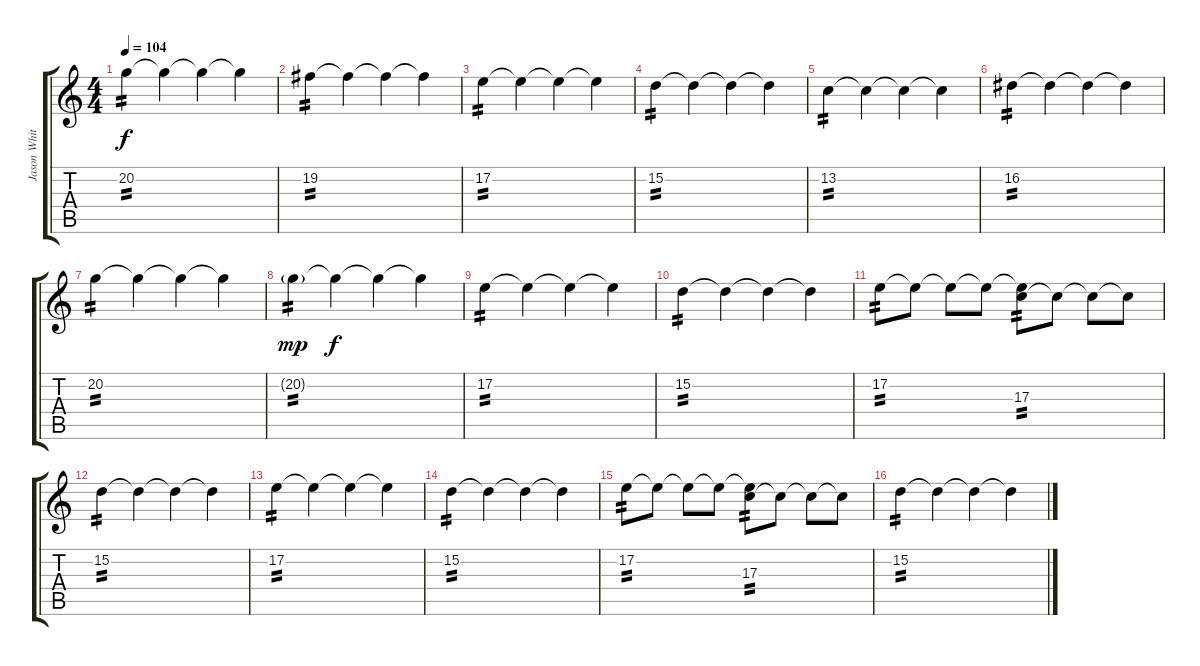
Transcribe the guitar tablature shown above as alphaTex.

\track ("Jason White" "Jason Whit") {instrument vibraphone}
\staff {score tabs}
\tuning (E4 B3 G3 D3 A2 E2) {hide}
\ts (4 4)
\tempo 104
\clef g2
\ks c
20.2.4{tp 2 dy f volume 16} 20.2{t}.4{volume 4} 20.2{t}.4 20.2{t}.4 |
19.2.4{tp 2 volume 16} 19.2{t}.4{volume 4} 19.2{t}.4 19.2{t}.4 |
17.2.4{tp 2 volume 16} 17.2{t}.4{volume 0} 17.2{t}.4 17.2{t}.4 |
15.2.4{tp 2 volume 16} 15.2{t}.4{volume 0} 15.2{t}.4 15.2{t}.4 |
13.2.4{tp 2 volume 16} 13.2{t}.4{volume 0} 13.2{t}.4 13.2{t}.4 |
16.2.4{tp 2 volume 16} 16.2{t}.4{volume 0} 16.2{t}.4 16.2{t}.4 |
20.2.4{tp 2 volume 16} 20.2{t}.4{volume 0} 20.2{t}.4 20.2{t}.4 |
20.2{g}.4{tp 2 dy mp volume 16} 20.2{t}.4{dy f volume 0} 20.2{t}.4 20.2{t}.4 |
17.2.4{tp 2 volume 16} 17.2{t}.4{volume 0} 17.2{t}.4 17.2{t}.4 |
15.2.4{tp 2 volume 16} 15.2{t}.4{volume 0} 15.2{t}.4 15.2{t}.4 |
17.2.8{tp 2 volume 16} 17.2{t}.8{volume 4} 17.2{t}.8 17.2{t}.8 (17.2{t} 17.3).8{tp 2 volume 16} 17.3{t}.8{volume 4} 17.3{t}.8 17.3{t}.8 |
15.2.4{tp 2 volume 16} 15.2{t}.4{volume 0} 15.2{t}.4 15.2{t}.4 |
17.2.4{tp 2 volume 16} 17.2{t}.4{volume 0} 17.2{t}.4 17.2{t}.4 |
15.2.4{tp 2 volume 16} 15.2{t}.4{volume 0} 15.2{t}.4 15.2{t}.4 |
17.2.8{tp 2 volume 16} 17.2{t}.8{volume 4} 17.2{t}.8 17.2{t}.8 (17.2{t} 17.3).8{tp 2 volume 16} 17.3{t}.8{volume 4} 17.3{t}.8 17.3{t}.8 |
15.2.4{tp 2 volume 16} 15.2{t}.4{volume 0} 15.2{t}.4 15.2{t}.4
